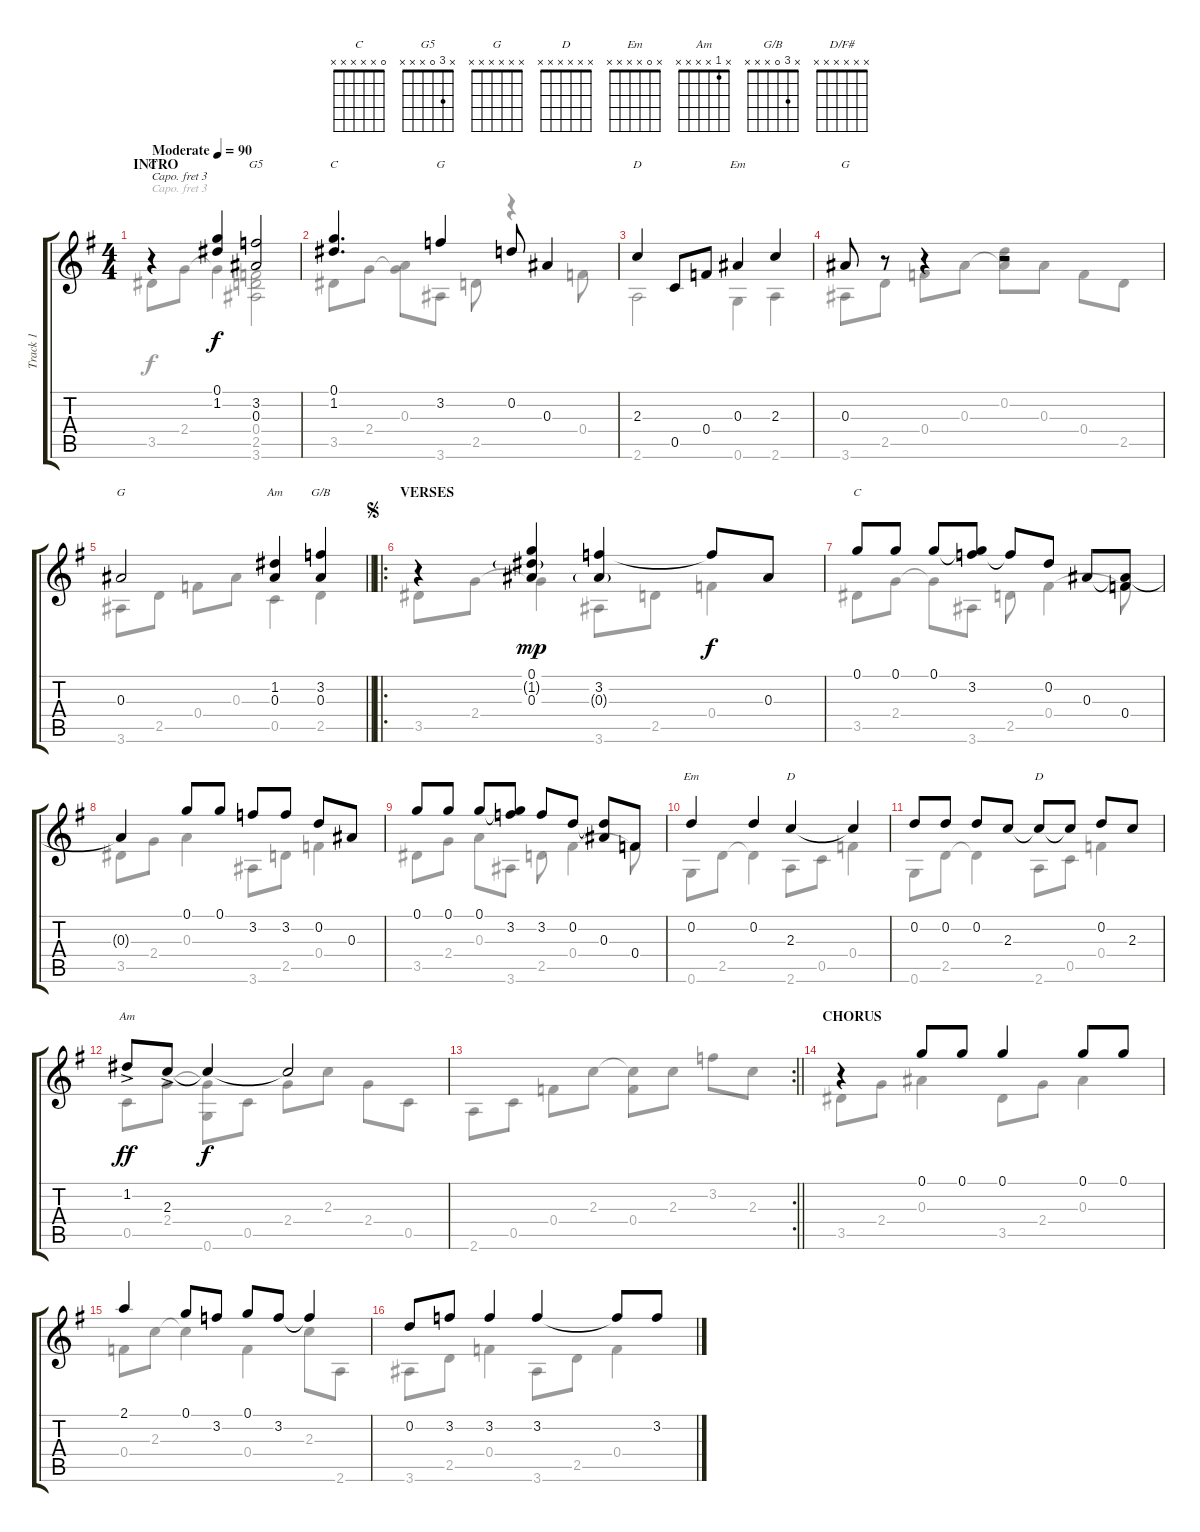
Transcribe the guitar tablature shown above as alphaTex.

\track ("Track 1" "Track 1") {instrument acousticguitarsteel}
\staff {score tabs}
\capo 3
\tuning (E4 B3 G3 D3 A2 E2) {hide}
\chord ("C" x x x x x x)
\chord ("G5" x 3 0 x x x)
\chord ("C" 0 1 x x x x)
\chord ("G" x 3 x x x x)
\chord ("D" x 0 x x x x)
\chord ("Em" x x 2 x x x)
\chord ("G" x 0 x x x x)
\chord ("G" x x x x x x)
\chord ("Am" x x x x x x)
\chord ("G/B" x 3 0 x x x)
\chord ("C" 0 x x x x x)
\chord ("Em" x 0 x x x x)
\chord ("D" x x 2 x x x)
\chord ("D" x x x x x x)
\chord ("Am" x 1 x x x x)
\chord ("D/F#" x x x x x x)
\voice
\ts (4 4)
\section ("" "INTRO")
\tempo (90 "Moderate")
\clef g2
\ks g
r.4{ch "C" dy f instrument acousticguitarsteel} (0.1 1.2).4 (3.2 0.3).2{ch "G5"} |
(0.1 1.2).4{d ch "C"} 3.2.4{ch "G"} 0.2.8 0.3.4 |
2.3.4{ch "D"} 0.5.8 0.4.8 0.3.4{ch "Em"} 2.3.4 |
0.3.8{ch "G"} r.8 r.4 r.2 |
\barLineRight lightlight
0.3.2{ch "G"} (1.2 0.3).4{ch "Am"} (3.2 0.3).4{ch "G/B"} |
\ro
\section ("" "VERSES")
\jump segno
r.4 (0.1 1.2{g} 0.3).4{dy mp} (3.2 0.3{g}).4 3.2{t}.8{dy f} 0.3.8 |
0.1.8{ch "C"} 0.1.8 0.1.8 (0.1{t} 3.2).8 3.2{t}.8 0.2.8 0.3.8 (0.3{t} 0.4).8 |
0.3{t}.4 0.1.8 0.1.8 3.2.8 3.2.8 0.2.8 0.3.8 |
0.1.8 0.1.8 0.1.8 (0.1{t} 3.2).8 3.2.8 0.2.8 (0.2{t} 0.3).8 0.4.8 |
0.2.4{ch "Em"} 0.2.4 2.3.4{ch "D"} 2.3{t}.4 |
0.2.8 0.2.8 0.2.8 2.3.8 2.3{t}.8{ch "D"} 2.3{t}.8 0.2.8 2.3.8 |
1.2{ac}.8{ch "Am" dy ff} 2.3{ac}.8 2.3{t}.4{dy f} 2.3{t}.2 |
\rc 2
\barLineRight lightlight
|
\section ("" "CHORUS")
r.4 0.1.8 0.1.8 0.1.4 0.1.8 0.1.8 |
2.1.4 0.1.8 3.2.8 0.1.8 3.2.8 3.2{t}.4 |
0.2.8 3.2.8 3.2.4 3.2.4 3.2{t}.8 3.2.8
\voice
\clef g2
\ottava regular
\simile none
\ks g
3.5.8{dy f} 2.4.8 2.4{t}.4 (0.4 2.5 3.6).2 |
3.5.8 2.4.8 (0.3 2.4{t}).8 3.6.8 2.5.8 r.4 0.4.8 |
2.6.2 0.6.4 2.6.4 |
3.6.8 2.5.8 0.4.8 0.3.8 (0.2 0.3{t}).8 0.3.8 0.4.8 2.5.8 |
\barLineRight lightlight
3.6.8 2.5.8 0.4.8 0.3.8 0.5.4 2.5.4 |
3.5.8 2.4.8 2.4{t}.4 3.6.8 2.5.8 0.4.4 |
3.5.8 2.4.8 2.4{t}.8 3.6.8 2.5.8 0.4.4 0.4{t}.8 |
3.5.8 2.4.8 0.3.4 3.6.8 2.5.8 0.4.4 |
3.5.8 2.4.8 0.3.8 3.6.8 2.5.8 0.4.4 0.4{t}.8 |
0.6.8 2.5.8 2.5{t}.4 2.6.8 0.5.8 0.4.4 |
0.6.8 2.5.8 2.5{t}.4 2.6.8 0.5.8 0.4.4 |
0.5.8 2.4.8 (2.4{t} 0.6).8 0.5.8 2.4.8 2.3.8 2.4.8 0.5.8 |
\barLineRight lightlight
2.6.8 0.5.8 0.4.8 2.3.8 (2.3{t} 0.4).8 2.3.8 3.2.8 2.3.8 |
3.5.8 2.4.8 0.3.4 3.5.8 2.4.8 0.3.4 |
0.4.8 2.3.8 2.3{t}.4 0.4.4 2.3.8 2.6.8 |
3.6.8 2.5.8 0.4.4 3.6.8 2.5.8 0.4.4
